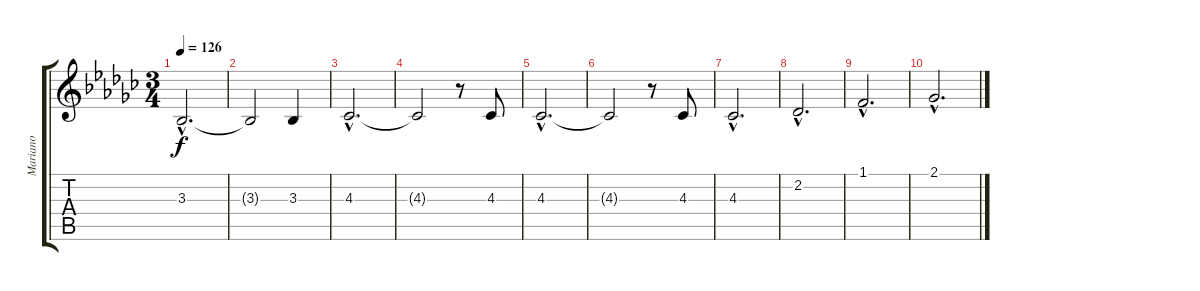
\track ("Mariano" "Mariano") {instrument flute}
\staff {score tabs}
\tuning (E4 B3 G3 D3 A2 E2) {hide}
\ts (3 4)
\tempo 126
\clef g2
\ks ebminor
3.3{hac}.2{d dy f} |
3.3{t}.2 3.3.4 |
4.3{hac}.2{d} |
4.3{t}.2 r.8 4.3.8 |
4.3{hac}.2{d} |
4.3{t}.2 r.8 4.3.8 |
4.3{hac}.2{d} |
2.2{hac}.2{d} |
1.1{hac}.2{d} |
2.1{hac}.2{d}
